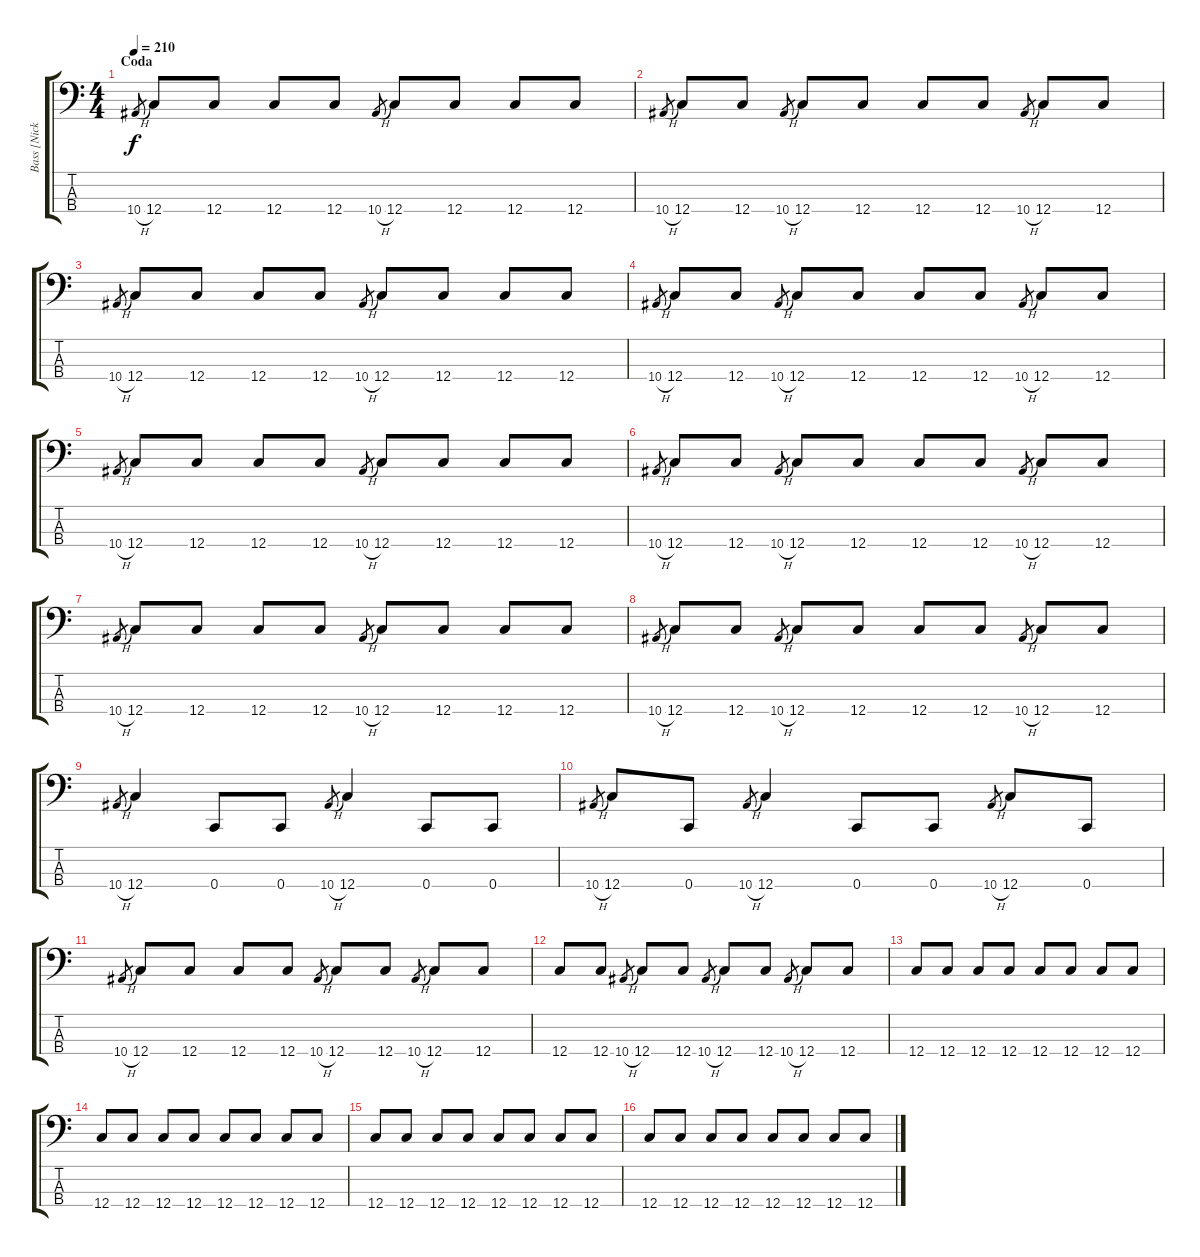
\track ("Bass [Nick Oliveri]" "Bass [Nick") {instrument electricbasspick bank 255}
\staff {score tabs}
\tuning (Eb2 Bb1 F1 C1) {hide}
\ts (4 4)
\section ("" "Coda")
\tempo 210
\clef f4
\ks c
10.4{h}.8{gr dy f} 12.4.8 12.4.8 12.4.8 12.4.8 10.4{h}.8{gr} 12.4.8 12.4.8 12.4.8 12.4.8 |
10.4{h}.8{gr} 12.4.8 12.4.8 10.4{h}.8{gr} 12.4.8 12.4.8 12.4.8 12.4.8 10.4{h}.8{gr} 12.4.8 12.4.8 |
10.4{h}.8{gr} 12.4.8 12.4.8 12.4.8 12.4.8 10.4{h}.8{gr} 12.4.8 12.4.8 12.4.8 12.4.8 |
10.4{h}.8{gr} 12.4.8 12.4.8 10.4{h}.8{gr} 12.4.8 12.4.8 12.4.8 12.4.8 10.4{h}.8{gr} 12.4.8 12.4.8 |
10.4{h}.8{gr} 12.4.8 12.4.8 12.4.8 12.4.8 10.4{h}.8{gr} 12.4.8 12.4.8 12.4.8 12.4.8 |
10.4{h}.8{gr} 12.4.8 12.4.8 10.4{h}.8{gr} 12.4.8 12.4.8 12.4.8 12.4.8 10.4{h}.8{gr} 12.4.8 12.4.8 |
10.4{h}.8{gr} 12.4.8 12.4.8 12.4.8 12.4.8 10.4{h}.8{gr} 12.4.8 12.4.8 12.4.8 12.4.8 |
10.4{h}.8{gr} 12.4.8 12.4.8 10.4{h}.8{gr} 12.4.8 12.4.8 12.4.8 12.4.8 10.4{h}.8{gr} 12.4.8 12.4.8 |
10.4{h}.8{gr} 12.4.4 0.4.8 0.4.8 10.4{h}.8{gr} 12.4.4 0.4.8 0.4.8 |
10.4{h}.8{gr} 12.4.8 0.4.8 10.4{h}.8{gr} 12.4.4 0.4.8 0.4.8 10.4{h}.8{gr} 12.4.8 0.4.8 |
10.4{h}.8{gr} 12.4.8 12.4.8 12.4.8 12.4.8 10.4{h}.8{gr} 12.4.8 12.4.8 10.4{h}.8{gr} 12.4.8 12.4.8 |
12.4.8 12.4.8 10.4{h}.8{gr} 12.4.8 12.4.8 10.4{h}.8{gr} 12.4.8 12.4.8 10.4{h}.8{gr} 12.4.8 12.4.8 |
12.4.8 12.4.8 12.4.8 12.4.8 12.4.8 12.4.8 12.4.8 12.4.8 |
12.4.8 12.4.8 12.4.8 12.4.8 12.4.8 12.4.8 12.4.8 12.4.8 |
12.4.8 12.4.8 12.4.8 12.4.8 12.4.8 12.4.8 12.4.8 12.4.8 |
12.4.8 12.4.8 12.4.8 12.4.8 12.4.8 12.4.8 12.4.8 12.4.8
